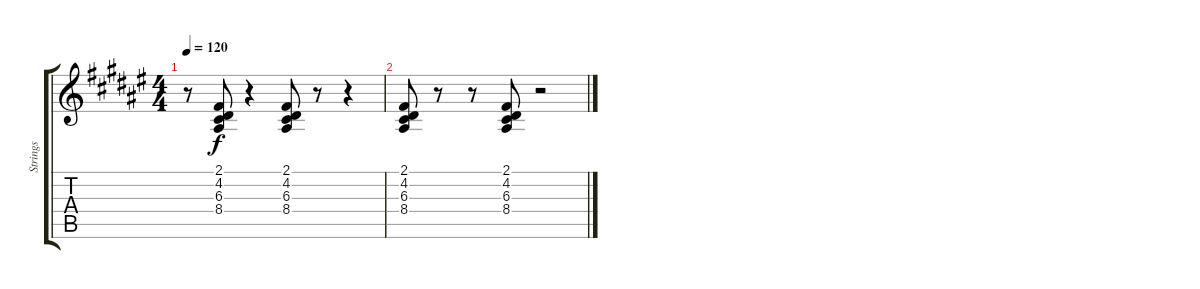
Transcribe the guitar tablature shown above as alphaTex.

\track ("Strings" "Strings") {instrument stringensemble1}
\staff {score tabs}
\tuning (E4 B3 G3 D3 A2 E2) {hide}
\ts (4 4)
\tempo 120
\clef g2
\ks f#
r.8{dy f} (2.1 4.2 6.3 8.4).8 r.4 (2.1 4.2 6.3 8.4).8 r.8 r.4 |
(2.1 4.2 6.3 8.4).8 r.8 r.8 (2.1 4.2 6.3 8.4).8 r.2
